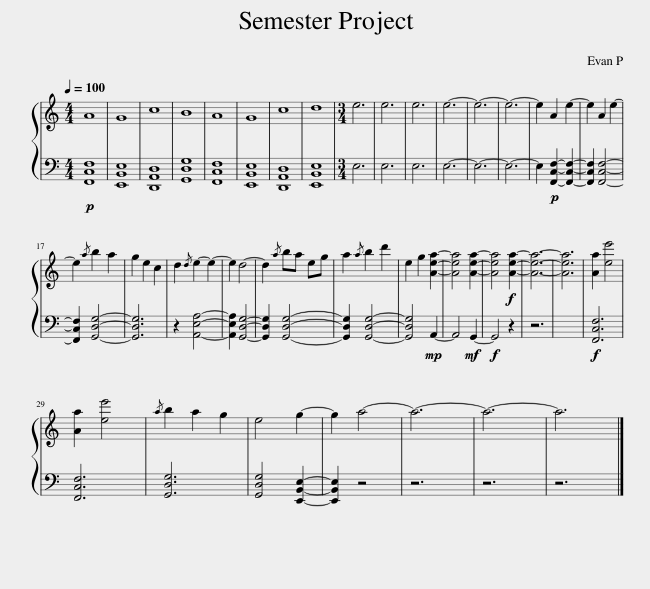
X:1
%%score { 1 | 2 }
L:1/8
Q:1/4=100
M:4/4
I:linebreak $
K:C
V:1 treble
V:2 bass
V:1
 A8 | G8 | c8 | B8 | A8 | %5
 G8 | c8 | d8 |[M:3/4] e6 | e6 | %10
 e6 | e6- | e6- | e6- | e2 A2 e2- | %15
 e2 A2 e2- |$ e2{/a} b2 a2 | g2 e2 c2 | d2{/d} e2- e2- | e2 d4- | %20
 d2{/a} ba eg | a2{/a} b2 d'2 | e2 g2 [Aea]2- | [Aea]4 [Aea]2- | [Aea]4!f! [Aea]2- | %25
 [Aea]6- | [Aea]6 | [Aa]2 [ee']4 |$ [Aa]2 [ee']4 |{/a} b2 a2 g2 | %30
 e4 g2- | g2 a4- | a6- | a6- | a6 |] %35
V:2
!p! [F,,C,F,]8 | [E,,B,,E,]8 | [D,,A,,D,]8 | [G,,D,G,]8 | [F,,C,F,]8 | %5
 [E,,B,,E,]8 | [D,,A,,D,]8 | [E,,B,,E,]8 |[M:3/4] E,6 | E,6 | %10
 E,6 | E,6- | E,6- | E,6- | E,2!p! [F,,C,F,]2- [F,,C,F,]2- | %15
 [F,,C,F,]2 [F,,C,F,]4- |$ [F,,C,F,]2 [G,,D,G,]4- | [G,,D,G,]6 | z2 [A,,E,A,]4- | [A,,E,A,]2 [G,,D,G,]4- | %20
 [G,,D,G,]2 [G,,D,G,]4- | [G,,D,G,]2 [G,,D,G,]4- | [G,,D,G,]4!mp! A,,2- | A,,4!mf! G,,2- |!f! G,,4 z2 | %25
 z6 | x6 |!f! [F,,C,F,]6 |$ [F,,C,F,]6 | [G,,D,G,]6 | %30
 [G,,D,G,]4 [E,,B,,E,]2- | [E,,B,,E,]2 z4 | z6 | z6 | z6 |] %35
